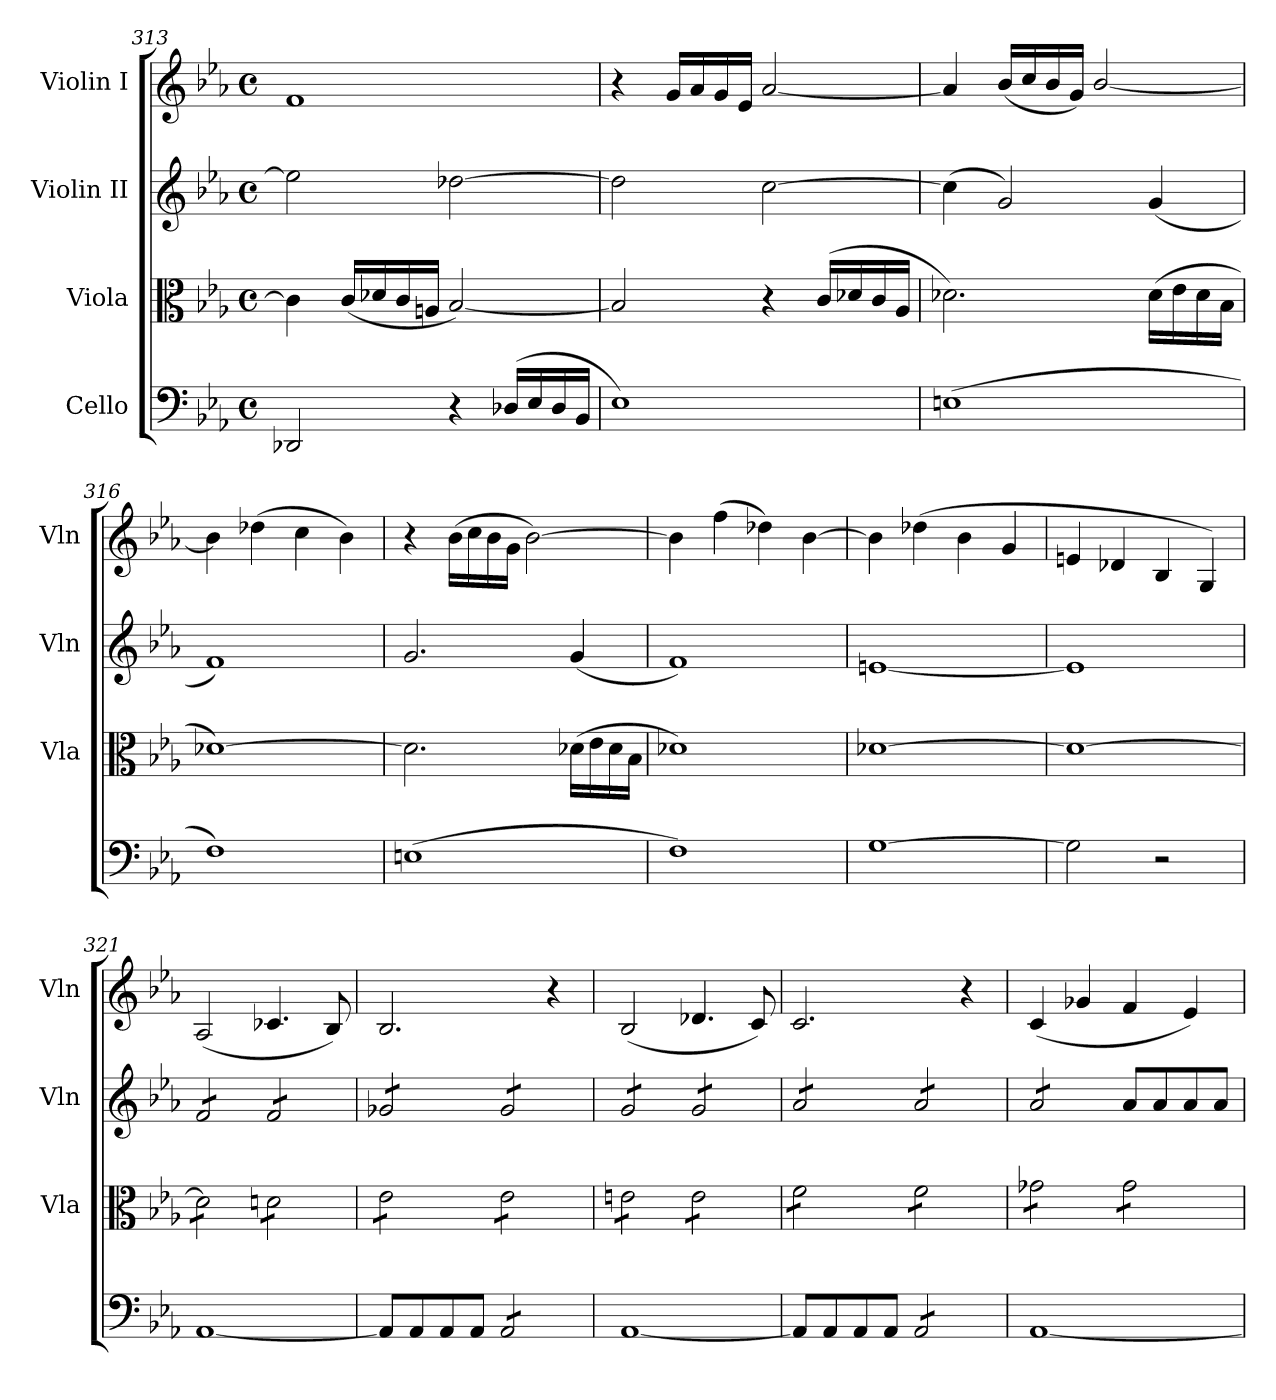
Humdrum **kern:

**kern	**kern	**kern	**kern
*part4	*part3	*part2	*part1
*staff4	*staff3	*staff2	*staff1
*I"Cello	*I"Viola	*I"Violin II	*I"Violin I
*	*I'Vla	*I'Vln	*I'Vln
*clefF4	*clefC3	*clefG2	*clefG2
*k[b-e-a-]	*k[b-e-a-]	*k[b-e-a-]	*k[b-e-a-]
*M4/4	*M4/4	*M4/4	*M4/4
*met(c)	*met(c)	*met(c)	*met(c)
=313	=313	=313	=313
2DD-X/	4c\]	2ee-\]	1f
.	(<16c/LL	.	.
.	16d-X/	.	.
.	16c/	.	.
.	16An/JJ	.	.
4r	[2B-/)	[2dd-X\	.
(>16D-X/LL	.	.	.
16E-/	.	.	.
16D-/	.	.	.
16BB-/JJ	.	.	.
=314	=314	=314	=314
1E-)	2B-/]	2dd-\]	4r
.	.	.	16g/LL
.	.	.	16a-/
.	.	.	16g/
.	.	.	16e-/JJ
.	4r	[2cc\	[2a-/
.	(>16c/LL	.	.
.	16d-X/	.	.
.	16c/	.	.
.	16A-/JJ	.	.
=315	=315	=315	=315
(>1En	2.d-X\)	(>4cc\]	4a-/]
.	.	2g/)	(<16b-/LL
.	.	.	16cc/
.	.	.	16b-/
.	.	.	16g/JJ)
.	.	.	[2b-/
.	(>16d-\LL	(<4g/	.
.	16e-\	.	.
.	16d-\	.	.
.	16B-\JJ	.	.
=316	=316	=316	=316
1F)	[1d-X)	1f)	4b-\]
.	.	.	(>4dd-X\
.	.	.	4cc\
.	.	.	4b-\)
=317	=317	=317	=317
(>1En	2.d-\]	2.g/	4r
.	.	.	(>16b-\LL
.	.	.	16cc\
.	.	.	16b-\
.	.	.	16g\JJ
.	.	.	[2b-\)
.	(>16d-X\LL	(<4g/	.
.	16e-\	.	.
.	16d-\	.	.
.	16B-\JJ	.	.
!!LO:LB:g=z
=318	=318	=318	=318
1F)	1d-X)	1f)	4b-\]
.	.	.	(>4ff\
.	.	.	4dd-X\)
.	.	.	[4b-\
=319	=319	=319	=319
[1G	[1d-X	[1en	4b-\]
.	.	.	(>4dd-X\
.	.	.	4b-\
.	.	.	4g/
=320	=320	=320	=320
2G\]	1d-_	1e]	4en/
.	.	.	4d-X/
2r	.	.	4B-/
.	.	.	4G/)
=321	=321	=321	=321
*	*tremolo	*	*
*	*	*tremolo	*
[1AA-	8d-\]L	8f/L	(<2A-/
.	8d-\	8f/	.
.	8d-\	8f/	.
.	8d-\J	8f/J	.
.	8dn\L	8f/L	4.c-X/
.	8dn\	8f/	.
.	8dn\	8f/	.
.	8dn\J	8f/J	8B-/)
=322	=322	=322	=322
8AA-/L]	8e-\L	8g-X/L	2.B-/
8AA-/	8e-\	8g-X/	.
8AA-/	8e-\	8g-X/	.
8AA-/J	8e-\J	8g-X/J	.
*tremolo	*	*	*
8AA-/L	8e-\L	8g-/L	.
8AA-/	8e-\	8g-/	.
8AA-/	8e-\	8g-/	4r
8AA-/J	8e-\J	8g-/J	.
*Xtremolo	*	*	*
=323	=323	=323	=323
[1AA-	8en\L	8g/L	(<2B-/
.	8en\	8g/	.
.	8en\	8g/	.
.	8en\J	8g/J	.
.	8e\L	8g/L	4.d-X/
.	8e\	8g/	.
.	8e\	8g/	.
.	8e\J	8g/J	8c/)
=324	=324	=324	=324
8AA-/L]	8f\L	8a-/L	2.c/
8AA-/	8f\	8a-/	.
8AA-/	8f\	8a-/	.
8AA-/J	8f\J	8a-/J	.
*tremolo	*	*	*
8AA-/L	8f\L	8a-/L	.
8AA-/	8f\	8a-/	.
8AA-/	8f\	8a-/	4r
8AA-/J	8f\J	8a-/J	.
*Xtremolo	*	*	*
=325	=325	=325	=325
[1AA-	8g-X\L	8a-/L	(<4c/
.	8g-X\	8a-/	.
.	8g-X\	8a-/	4g-X/
.	8g-X\J	8a-/J	.
*	*	*Xtremolo	*
.	8g-\L	8a-/L	4f/
.	8g-\	8a-/	.
.	8g-\	8a-/	4e-/)
.	8g-\J	8a-/J	.
*	*Xtremolo	*	*
=	=	=	=
*-	*-	*-	*-
